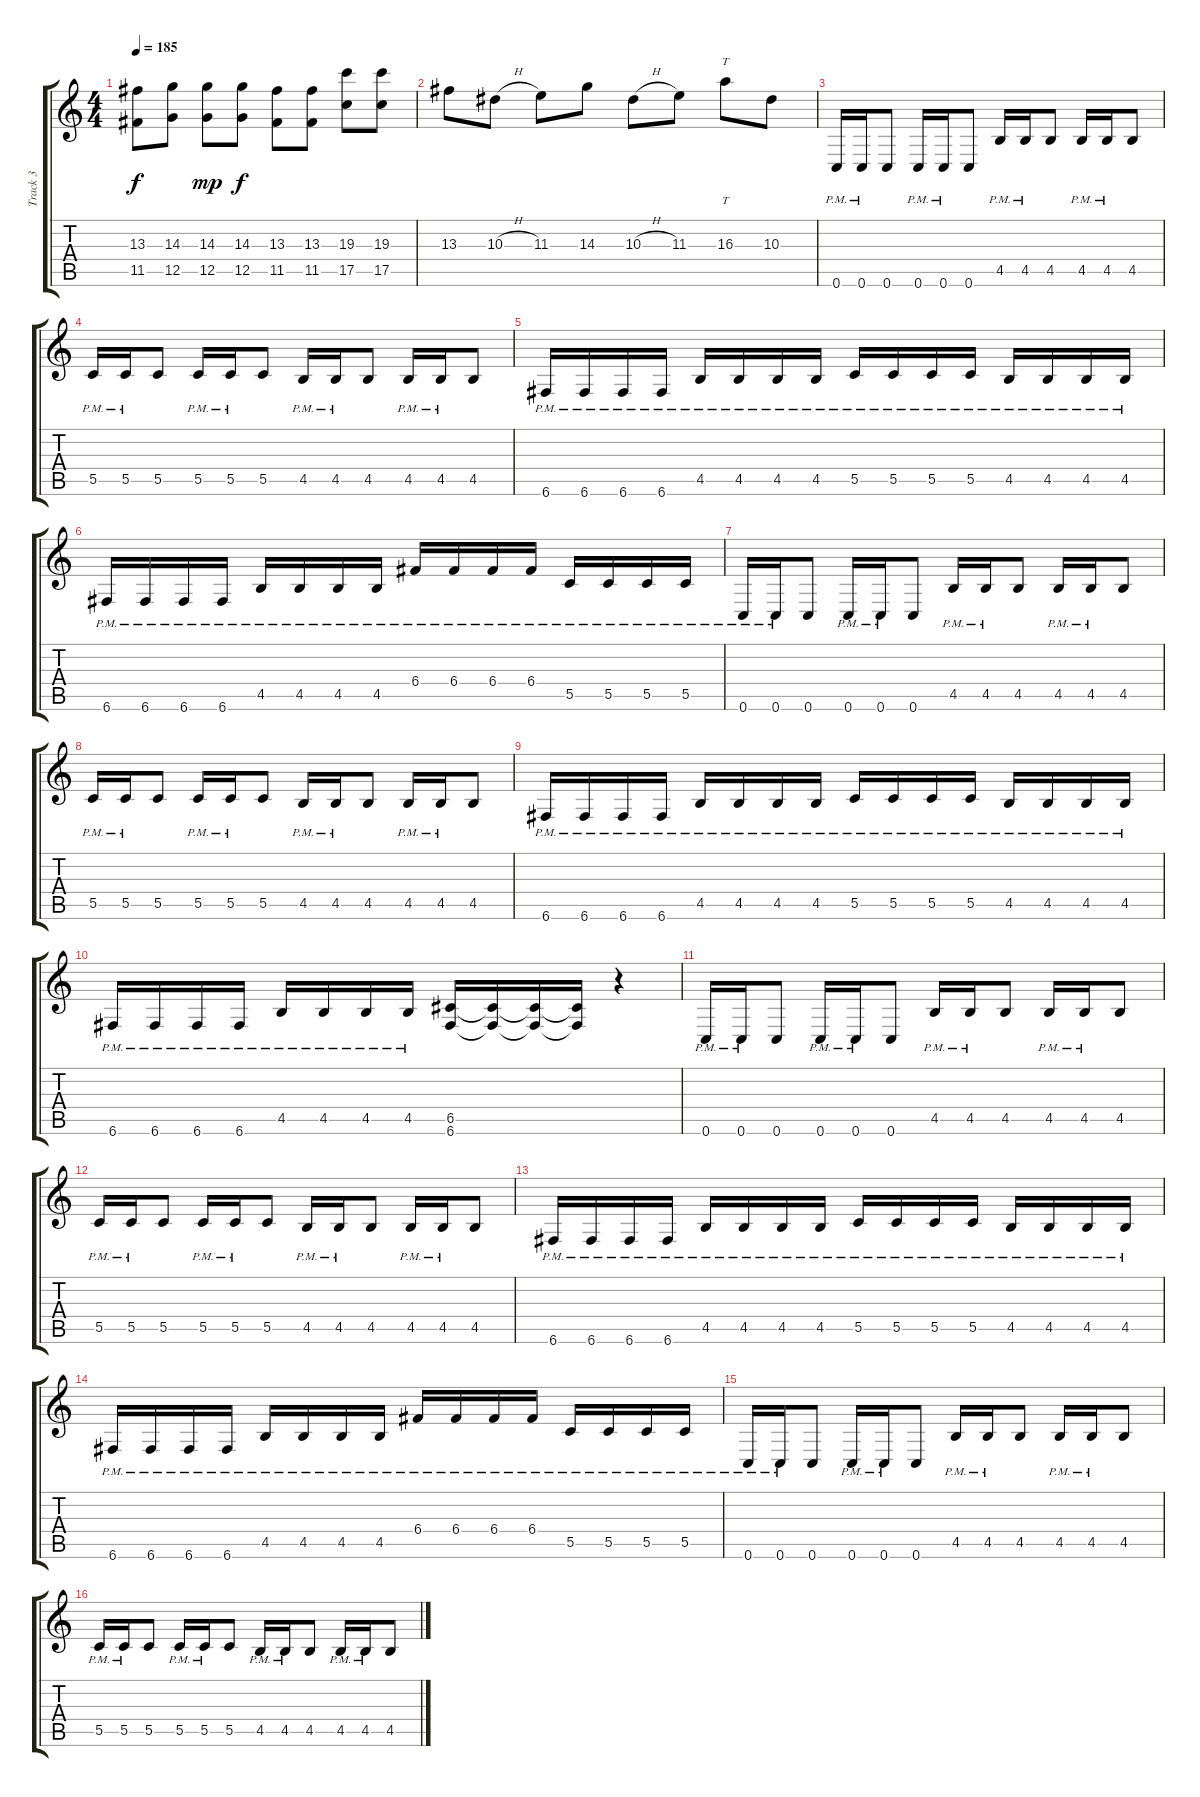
\track ("Track 3" "Track 3") {instrument overdrivenguitar}
\staff {score tabs}
\tuning (D4 A3 F3 C3 G2 C2) {hide}
\ts (4 4)
\tempo 185
\clef g2
\ks c
(13.3 11.5).8{dy f} (14.3 12.5).8 (14.3 12.5).8{dy mp} (14.3 12.5).8{dy f} (13.3 11.5).8 (13.3 11.5).8 (19.3 17.5).8 (19.3 17.5).8 |
13.3.8 10.3{h}.8 11.3.8 14.3.8 10.3{h}.8 11.3.8 16.3.8{tt} 10.3.8 |
0.6{pm}.16 0.6{pm}.16 0.6.8 0.6{pm}.16 0.6{pm}.16 0.6.8 4.5{pm}.16 4.5{pm}.16 4.5.8 4.5{pm}.16 4.5{pm}.16 4.5.8 |
5.5{pm}.16 5.5{pm}.16 5.5.8 5.5{pm}.16 5.5{pm}.16 5.5.8 4.5{pm}.16 4.5{pm}.16 4.5.8 4.5{pm}.16 4.5{pm}.16 4.5.8 |
6.6{pm}.16 6.6{pm}.16 6.6{pm}.16 6.6{pm}.16 4.5{pm}.16 4.5{pm}.16 4.5{pm}.16 4.5{pm}.16 5.5{pm}.16 5.5{pm}.16 5.5{pm}.16 5.5{pm}.16 4.5{pm}.16 4.5{pm}.16 4.5{pm}.16 4.5{pm}.16 |
6.6{pm}.16 6.6{pm}.16 6.6{pm}.16 6.6{pm}.16 4.5{pm}.16 4.5{pm}.16 4.5{pm}.16 4.5{pm}.16 6.4{pm}.16 6.4{pm}.16 6.4{pm}.16 6.4{pm}.16 5.5{pm}.16 5.5{pm}.16 5.5{pm}.16 5.5{pm}.16 |
0.6{pm}.16 0.6{pm}.16 0.6.8 0.6{pm}.16 0.6{pm}.16 0.6.8 4.5{pm}.16 4.5{pm}.16 4.5.8 4.5{pm}.16 4.5{pm}.16 4.5.8 |
5.5{pm}.16 5.5{pm}.16 5.5.8 5.5{pm}.16 5.5{pm}.16 5.5.8 4.5{pm}.16 4.5{pm}.16 4.5.8 4.5{pm}.16 4.5{pm}.16 4.5.8 |
6.6{pm}.16 6.6{pm}.16 6.6{pm}.16 6.6{pm}.16 4.5{pm}.16 4.5{pm}.16 4.5{pm}.16 4.5{pm}.16 5.5{pm}.16 5.5{pm}.16 5.5{pm}.16 5.5{pm}.16 4.5{pm}.16 4.5{pm}.16 4.5{pm}.16 4.5{pm}.16 |
6.6{pm}.16 6.6{pm}.16 6.6{pm}.16 6.6{pm}.16 4.5{pm}.16 4.5{pm}.16 4.5{pm}.16 4.5{pm}.16 (6.5 6.6).16 (6.5{t} 6.6{t}).16 (6.5{t} 6.6{t}).16 (6.5{t} 6.6{t}).16 r.4 |
0.6{pm}.16 0.6{pm}.16 0.6.8 0.6{pm}.16 0.6{pm}.16 0.6.8 4.5{pm}.16 4.5{pm}.16 4.5.8 4.5{pm}.16 4.5{pm}.16 4.5.8 |
5.5{pm}.16 5.5{pm}.16 5.5.8 5.5{pm}.16 5.5{pm}.16 5.5.8 4.5{pm}.16 4.5{pm}.16 4.5.8 4.5{pm}.16 4.5{pm}.16 4.5.8 |
6.6{pm}.16 6.6{pm}.16 6.6{pm}.16 6.6{pm}.16 4.5{pm}.16 4.5{pm}.16 4.5{pm}.16 4.5{pm}.16 5.5{pm}.16 5.5{pm}.16 5.5{pm}.16 5.5{pm}.16 4.5{pm}.16 4.5{pm}.16 4.5{pm}.16 4.5{pm}.16 |
6.6{pm}.16 6.6{pm}.16 6.6{pm}.16 6.6{pm}.16 4.5{pm}.16 4.5{pm}.16 4.5{pm}.16 4.5{pm}.16 6.4{pm}.16 6.4{pm}.16 6.4{pm}.16 6.4{pm}.16 5.5{pm}.16 5.5{pm}.16 5.5{pm}.16 5.5{pm}.16 |
0.6{pm}.16 0.6{pm}.16 0.6.8 0.6{pm}.16 0.6{pm}.16 0.6.8 4.5{pm}.16 4.5{pm}.16 4.5.8 4.5{pm}.16 4.5{pm}.16 4.5.8 |
5.5{pm}.16 5.5{pm}.16 5.5.8 5.5{pm}.16 5.5{pm}.16 5.5.8 4.5{pm}.16 4.5{pm}.16 4.5.8 4.5{pm}.16 4.5{pm}.16 4.5.8
